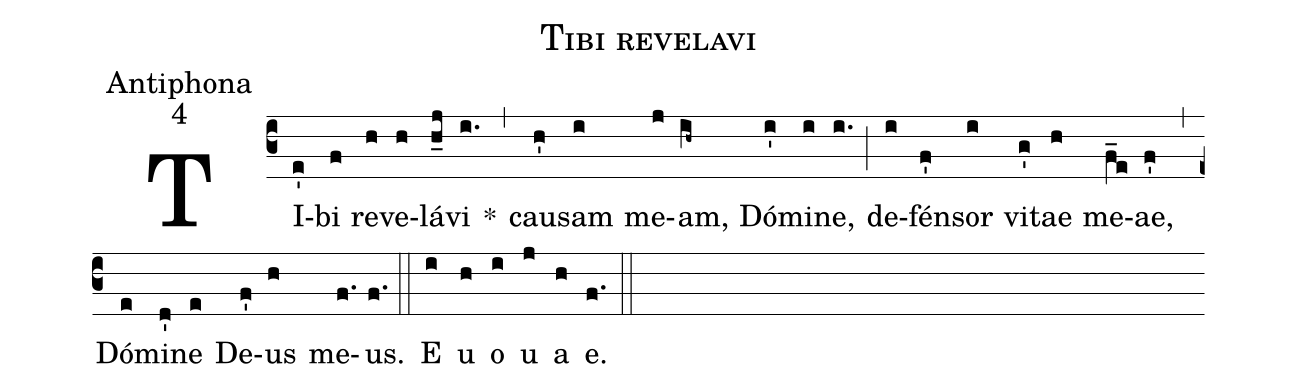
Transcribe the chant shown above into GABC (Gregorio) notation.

name:Tibi revelavi;
office-part:Antiphona;
mode:4;
%%
(c3) TI(e')bi(f) re(h)ve(h)lá(h_j)vi(i.) *(,) cau(h')sam(i) me(j)am,(ih~) Dó(i')mi(i)ne,(i.) (;) de(i)fén(f')sor(i) vi(g')tae(h) me(f_e)ae,(f') (,) Dó(e)mi(d')ne(e) De(f')us(h) me(f.)us.(f.) (::) <eu>E(i) u(h) o(i) u(j) a(h) e.</eu>(f.) (::)
